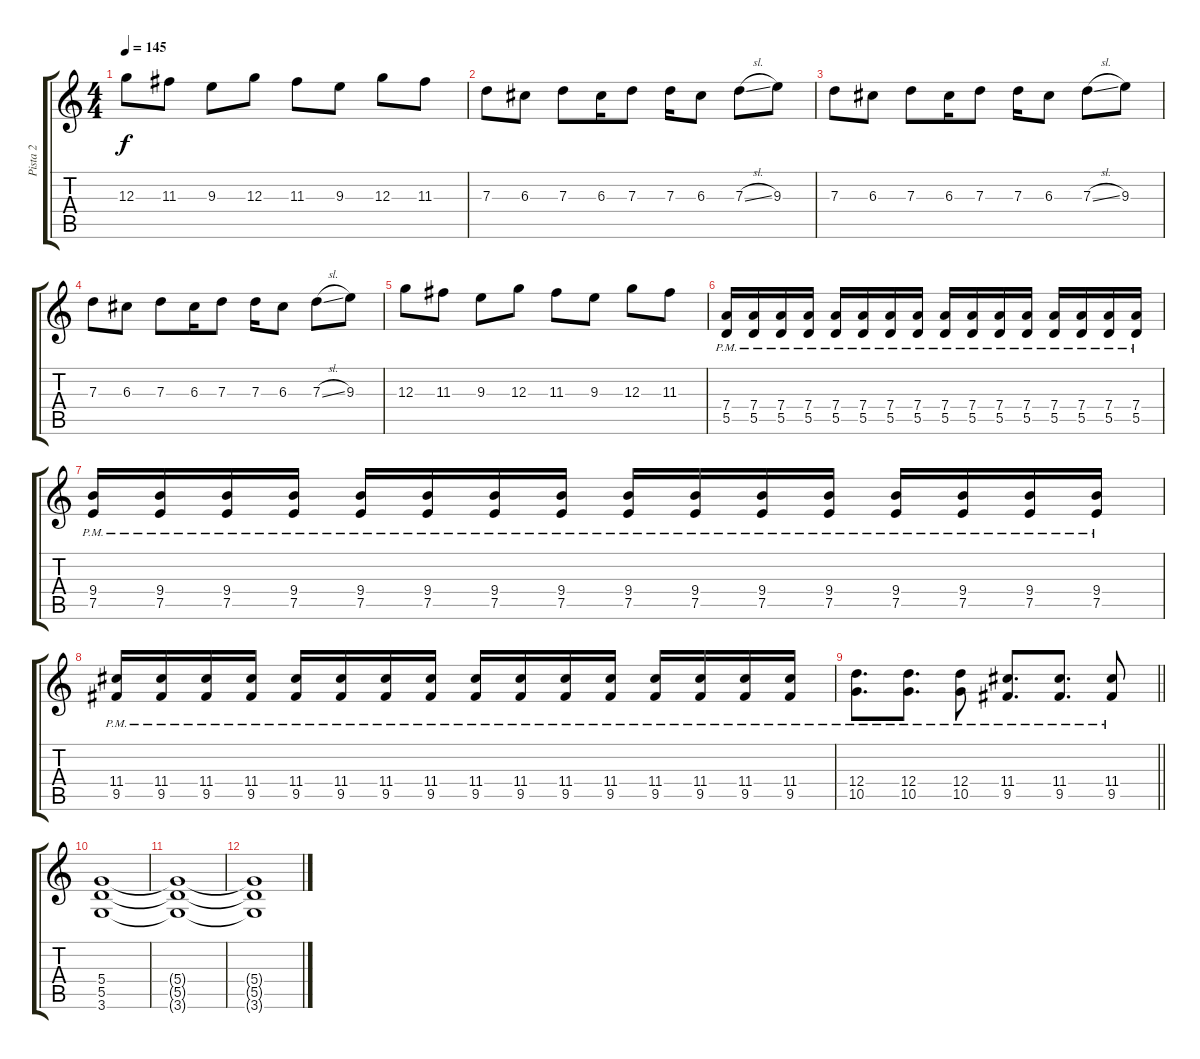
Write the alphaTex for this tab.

\track ("Pista 2" "Pista 2") {instrument overdrivenguitar}
\staff {score tabs}
\tuning (E4 B3 G3 D3 A2 E2) {hide}
\ts (4 4)
\tempo 145
\clef g2
\ks c
12.3.8{dy f} 11.3.8 9.3.8 12.3.8 11.3.8 9.3.8 12.3.8 11.3.8 |
7.3.8 6.3.8 7.3.8 6.3.16 7.3.8 7.3.16 6.3.8 7.3{sl}.8 9.3.8 |
7.3.8 6.3.8 7.3.8 6.3.16 7.3.8 7.3.16 6.3.8 7.3{sl}.8 9.3.8 |
7.3.8 6.3.8 7.3.8 6.3.16 7.3.8 7.3.16 6.3.8 7.3{sl}.8 9.3.8 |
12.3.8 11.3.8 9.3.8 12.3.8 11.3.8 9.3.8 12.3.8 11.3.8 |
(7.4{pm} 5.5{pm}).16 (7.4{pm} 5.5{pm}).16 (7.4{pm} 5.5{pm}).16 (7.4{pm} 5.5{pm}).16 (7.4{pm} 5.5{pm}).16 (7.4{pm} 5.5{pm}).16 (7.4{pm} 5.5{pm}).16 (7.4{pm} 5.5{pm}).16 (7.4{pm} 5.5{pm}).16 (7.4{pm} 5.5{pm}).16 (7.4{pm} 5.5{pm}).16 (7.4{pm} 5.5{pm}).16 (7.4{pm} 5.5{pm}).16 (7.4{pm} 5.5{pm}).16 (7.4{pm} 5.5{pm}).16 (7.4{pm} 5.5{pm}).16 |
(9.4{pm} 7.5{pm}).16 (9.4{pm} 7.5{pm}).16 (9.4{pm} 7.5{pm}).16 (9.4{pm} 7.5{pm}).16 (9.4{pm} 7.5{pm}).16 (9.4{pm} 7.5{pm}).16 (9.4{pm} 7.5{pm}).16 (9.4{pm} 7.5{pm}).16 (9.4{pm} 7.5{pm}).16 (9.4{pm} 7.5{pm}).16 (9.4{pm} 7.5{pm}).16 (9.4{pm} 7.5{pm}).16 (9.4{pm} 7.5{pm}).16 (9.4{pm} 7.5{pm}).16 (9.4{pm} 7.5{pm}).16 (9.4{pm} 7.5{pm}).16 |
(11.4{pm} 9.5{pm}).16 (11.4{pm} 9.5).16 (11.4{pm} 9.5{pm}).16 (11.4{pm} 9.5).16 (11.4{pm} 9.5{pm}).16 (11.4{pm} 9.5{pm}).16 (11.4{pm} 9.5).16 (11.4{pm} 9.5{pm}).16 (11.4{pm} 9.5{pm}).16 (11.4{pm} 9.5{pm}).16 (11.4{pm} 9.5{pm}).16 (11.4{pm} 9.5{pm}).16 (11.4{pm} 9.5{pm}).16 (11.4{pm} 9.5{pm}).16 (11.4{pm} 9.5{pm}).16 (11.4{pm} 9.5{pm}).16 |
\barLineRight lightlight
(12.4{pm} 10.5{pm}).8{d} (12.4{pm} 10.5{pm}).8{d} (12.4{pm} 10.5{pm}).8 (11.4{pm} 9.5{pm}).8{d} (11.4{pm} 9.5{pm}).8{d} (11.4{pm} 9.5{pm}).8 |
(5.4 5.5 3.6).1{volume 0 balance 16} |
(5.4{t} 5.5{t} 3.6{t}).1 |
(5.4{t} 5.5{t} 3.6{t}).1
